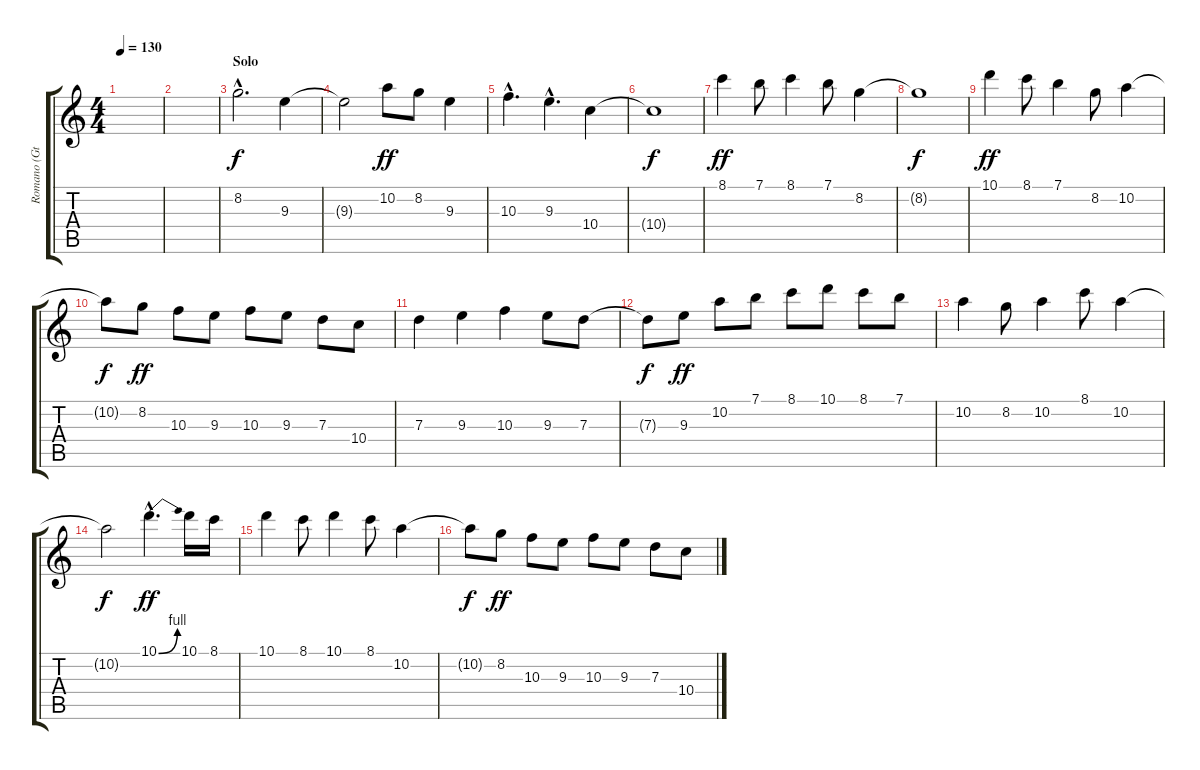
\track ("Romano (Gtr 1)" "Romano (Gt") {instrument distortionguitar}
\staff {score tabs}
\tuning (E4 B3 G3 D3 A2 E2) {hide}
\ts (4 4)
\tempo 130
\clef g2
\ks c
|
|
\section ("" "Solo")
8.2{hac}.2{d} 9.3.4 |
9.3{t}.2{dy f} 10.2.8{dy ff} 8.2.8 9.3.4 |
10.3{hac}.4{d} 9.3{hac}.4{d} 10.4.4 |
10.4{t}.1{dy f} |
8.1.4{dy ff} 7.1.8 8.1.4 7.1.8 8.2.4 |
8.2{t}.1{dy f} |
10.1.4{dy ff} 8.1.8 7.1.4 8.2.8 10.2.4 |
10.2{t}.8{dy f} 8.2.8{dy ff} 10.3.8 9.3.8 10.3.8 9.3.8 7.3.8 10.4.8 |
7.3.4 9.3.4 10.3.4 9.3.8 7.3.8 |
7.3{t}.8{dy f} 9.3.8{dy ff} 10.2.8 7.1.8 8.1.8 10.1.8 8.1.8 7.1.8 |
10.2.4 8.2.8 10.2.4 8.1.8 10.2.4 |
10.2{t}.2{dy f} 10.1{be (bend 0 0 60 4) hac}.4{d dy ff} 10.1.16 8.1.16 |
10.1.4 8.1.8 10.1.4 8.1.8 10.2.4 |
10.2{t}.8{dy f} 8.2.8{dy ff} 10.3.8 9.3.8 10.3.8 9.3.8 7.3.8 10.4.8
